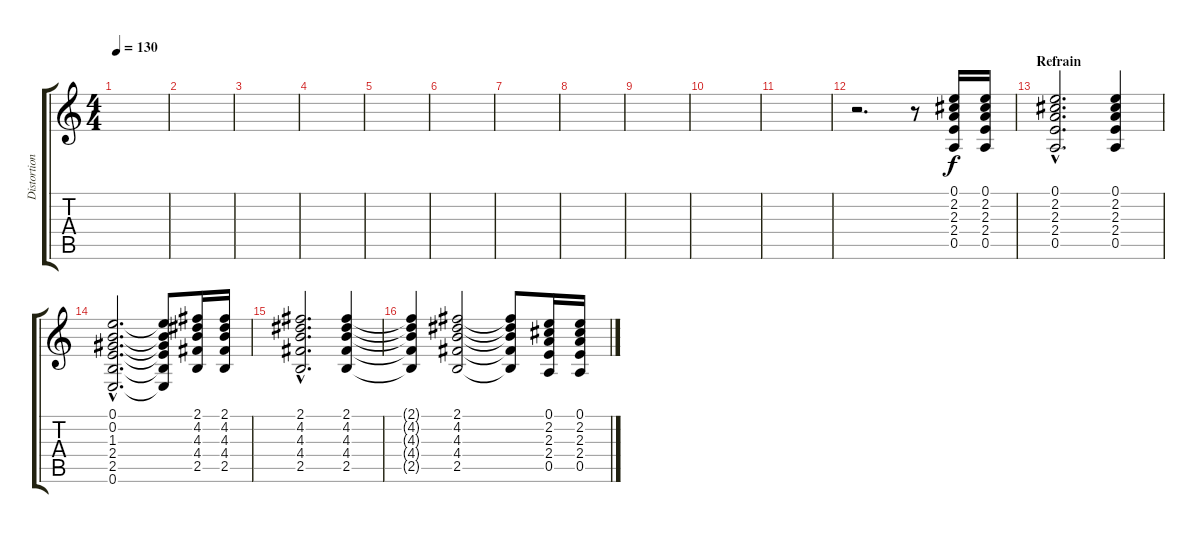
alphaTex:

\track ("Distortion Guitar" "Distortion") {instrument distortionguitar}
\staff {score tabs}
\tuning (E4 B3 G3 D3 A2 E2) {hide}
\ts (4 4)
\tempo 130
\clef g2
\ks c
|
|
|
|
|
|
|
|
|
|
|
r.2{d} r.8 (0.1 2.2 2.3 2.4 0.5).16 (0.1 2.2 2.3 2.4 0.5).16 |
\section ("" "Refrain")
(0.1{hac} 2.2{hac} 2.3{hac} 2.4{hac} 0.5{hac}).2{d} (0.1 2.2 2.3 2.4 0.5).4 |
(0.1{hac} 0.2{hac} 1.3{hac} 2.4{hac} 2.5{hac} 0.6{hac}).2{d} (0.1{t} 0.2{t} 1.3{t} 2.4{t} 2.5{t} 0.6{t}).8 (2.1 4.2 4.3 4.4 2.5).16 (2.1 4.2 4.3 4.4 2.5).16 |
(2.1{hac} 4.2{hac} 4.3{hac} 4.4{hac} 2.5{hac}).2{d} (2.1 4.2 4.3 4.4 2.5).4 |
(2.1{t} 4.2{t} 4.3{t} 4.4{t} 2.5{t}).4 (2.1 4.2 4.3 4.4 2.5).2 (2.1{t} 4.2{t} 4.3{t} 4.4{t} 2.5{t}).8 (0.1 2.2 2.3 2.4 0.5).16 (0.1 2.2 2.3 2.4 0.5).16
